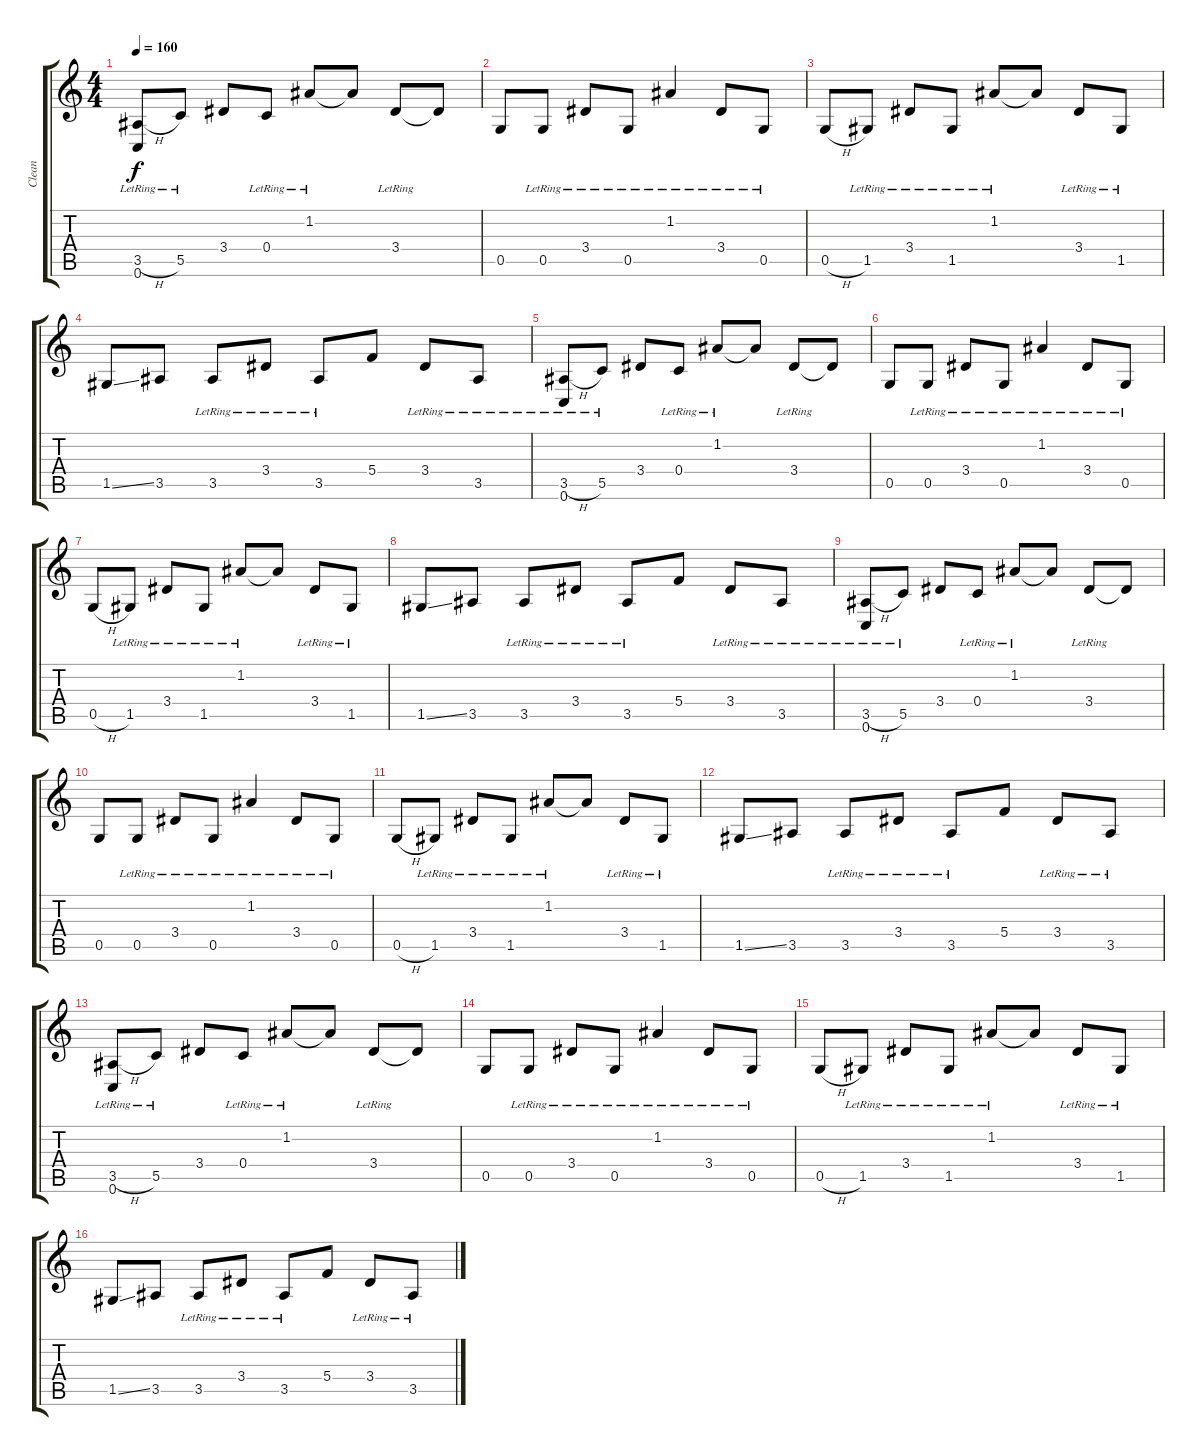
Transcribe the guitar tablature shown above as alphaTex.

\track ("Clean" "Clean") {instrument electricguitarjazz}
\staff {score tabs}
\tuning (D4 A3 F3 C3 G2 C2) {hide}
\ts (4 4)
\tempo 160
\tempo 105
\tempo 160
\clef g2
\ks c
(3.5{h} 0.6{lr}).8{dy f instrument electricguitarjazz} 5.5{lr}.8 3.4.8 0.4{lr}.8 1.2{lr}.8 1.2{t}.8 3.4{lr}.8 3.4{t}.8 |
0.5.8 0.5{lr}.8 3.4{lr}.8 0.5{lr}.8 1.2{lr}.4 3.4{lr}.8 0.5{lr}.8 |
0.5{h}.8 1.5{lr}.8 3.4{lr}.8 1.5{lr}.8 1.2{lr}.8 1.2{t}.8 3.4{lr}.8 1.5{lr}.8 |
1.5{ss}.8 3.5.8 3.5{lr}.8 3.4{lr}.8 3.5{lr}.8 5.4.8 3.4{lr}.8 3.5{lr}.8 |
(3.5{h} 0.6{lr}).8 5.5{lr}.8 3.4.8 0.4{lr}.8 1.2{lr}.8 1.2{t}.8 3.4{lr}.8 3.4{t}.8 |
0.5.8 0.5{lr}.8 3.4{lr}.8 0.5{lr}.8 1.2{lr}.4 3.4{lr}.8 0.5{lr}.8 |
0.5{h}.8 1.5{lr}.8 3.4{lr}.8 1.5{lr}.8 1.2{lr}.8 1.2{t}.8 3.4{lr}.8 1.5{lr}.8 |
1.5{ss}.8 3.5.8 3.5{lr}.8 3.4{lr}.8 3.5{lr}.8 5.4.8 3.4{lr}.8 3.5{lr}.8 |
(3.5{h} 0.6{lr}).8 5.5{lr}.8 3.4.8 0.4{lr}.8 1.2{lr}.8 1.2{t}.8 3.4{lr}.8 3.4{t}.8 |
0.5.8 0.5{lr}.8 3.4{lr}.8 0.5{lr}.8 1.2{lr}.4 3.4{lr}.8 0.5{lr}.8 |
0.5{h}.8 1.5{lr}.8 3.4{lr}.8 1.5{lr}.8 1.2{lr}.8 1.2{t}.8 3.4{lr}.8 1.5{lr}.8 |
1.5{ss}.8 3.5.8 3.5{lr}.8 3.4{lr}.8 3.5{lr}.8 5.4.8 3.4{lr}.8 3.5{lr}.8 |
(3.5{h} 0.6{lr}).8 5.5{lr}.8 3.4.8 0.4{lr}.8 1.2{lr}.8 1.2{t}.8 3.4{lr}.8 3.4{t}.8 |
0.5.8 0.5{lr}.8 3.4{lr}.8 0.5{lr}.8 1.2{lr}.4 3.4{lr}.8 0.5{lr}.8 |
0.5{h}.8 1.5{lr}.8 3.4{lr}.8 1.5{lr}.8 1.2{lr}.8 1.2{t}.8 3.4{lr}.8 1.5{lr}.8 |
1.5{ss}.8 3.5.8 3.5{lr}.8 3.4{lr}.8 3.5{lr}.8 5.4.8 3.4{lr}.8 3.5{lr}.8
